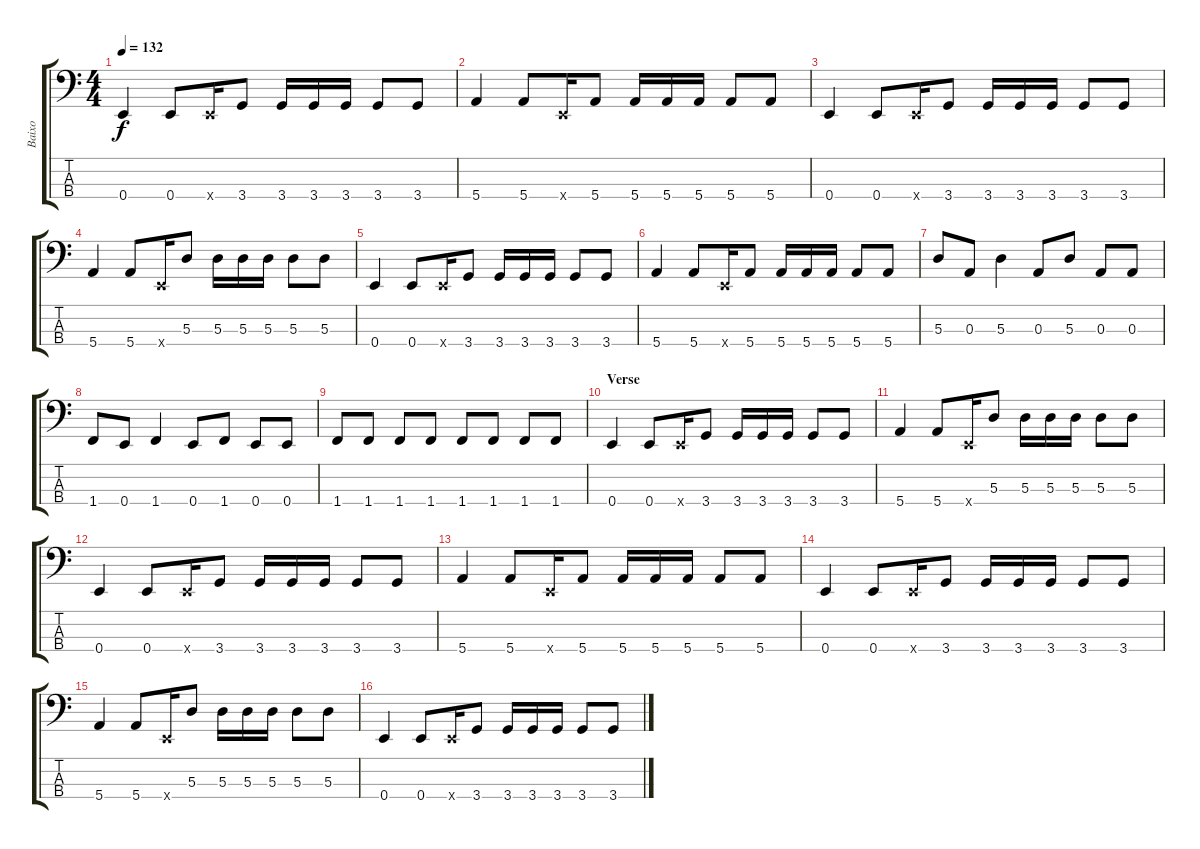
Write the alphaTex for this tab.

\track ("Baixo" "Baixo") {instrument electricbassfinger}
\staff {score tabs}
\tuning (G2 D2 A1 E1) {hide}
\ts (4 4)
\tempo 132
\clef f4
\ks c
0.4.4{dy f} 0.4.8 0.4{x}.16 3.4.8 3.4.16 3.4.16 3.4.16 3.4.8 3.4.8 |
5.4.4 5.4.8 0.4{x}.16 5.4.8 5.4.16 5.4.16 5.4.16 5.4.8 5.4.8 |
0.4.4 0.4.8 0.4{x}.16 3.4.8 3.4.16 3.4.16 3.4.16 3.4.8 3.4.8 |
5.4.4 5.4.8 0.4{x}.16 5.3.8 5.3.16 5.3.16 5.3.16 5.3.8 5.3.8 |
0.4.4 0.4.8 0.4{x}.16 3.4.8 3.4.16 3.4.16 3.4.16 3.4.8 3.4.8 |
5.4.4 5.4.8 0.4{x}.16 5.4.8 5.4.16 5.4.16 5.4.16 5.4.8 5.4.8 |
5.3.8 0.3.8 5.3.4 0.3.8 5.3.8 0.3.8 0.3.8 |
1.4.8 0.4.8 1.4.4 0.4.8 1.4.8 0.4.8 0.4.8 |
1.4.8 1.4.8 1.4.8 1.4.8 1.4.8 1.4.8 1.4.8 1.4.8 |
\section ("" "Verse")
0.4.4 0.4.8 0.4{x}.16 3.4.8 3.4.16 3.4.16 3.4.16 3.4.8 3.4.8 |
5.4.4 5.4.8 0.4{x}.16 5.3.8 5.3.16 5.3.16 5.3.16 5.3.8 5.3.8 |
0.4.4 0.4.8 0.4{x}.16 3.4.8 3.4.16 3.4.16 3.4.16 3.4.8 3.4.8 |
5.4.4 5.4.8 0.4{x}.16 5.4.8 5.4.16 5.4.16 5.4.16 5.4.8 5.4.8 |
0.4.4 0.4.8 0.4{x}.16 3.4.8 3.4.16 3.4.16 3.4.16 3.4.8 3.4.8 |
5.4.4 5.4.8 0.4{x}.16 5.3.8 5.3.16 5.3.16 5.3.16 5.3.8 5.3.8 |
0.4.4 0.4.8 0.4{x}.16 3.4.8 3.4.16 3.4.16 3.4.16 3.4.8 3.4.8
